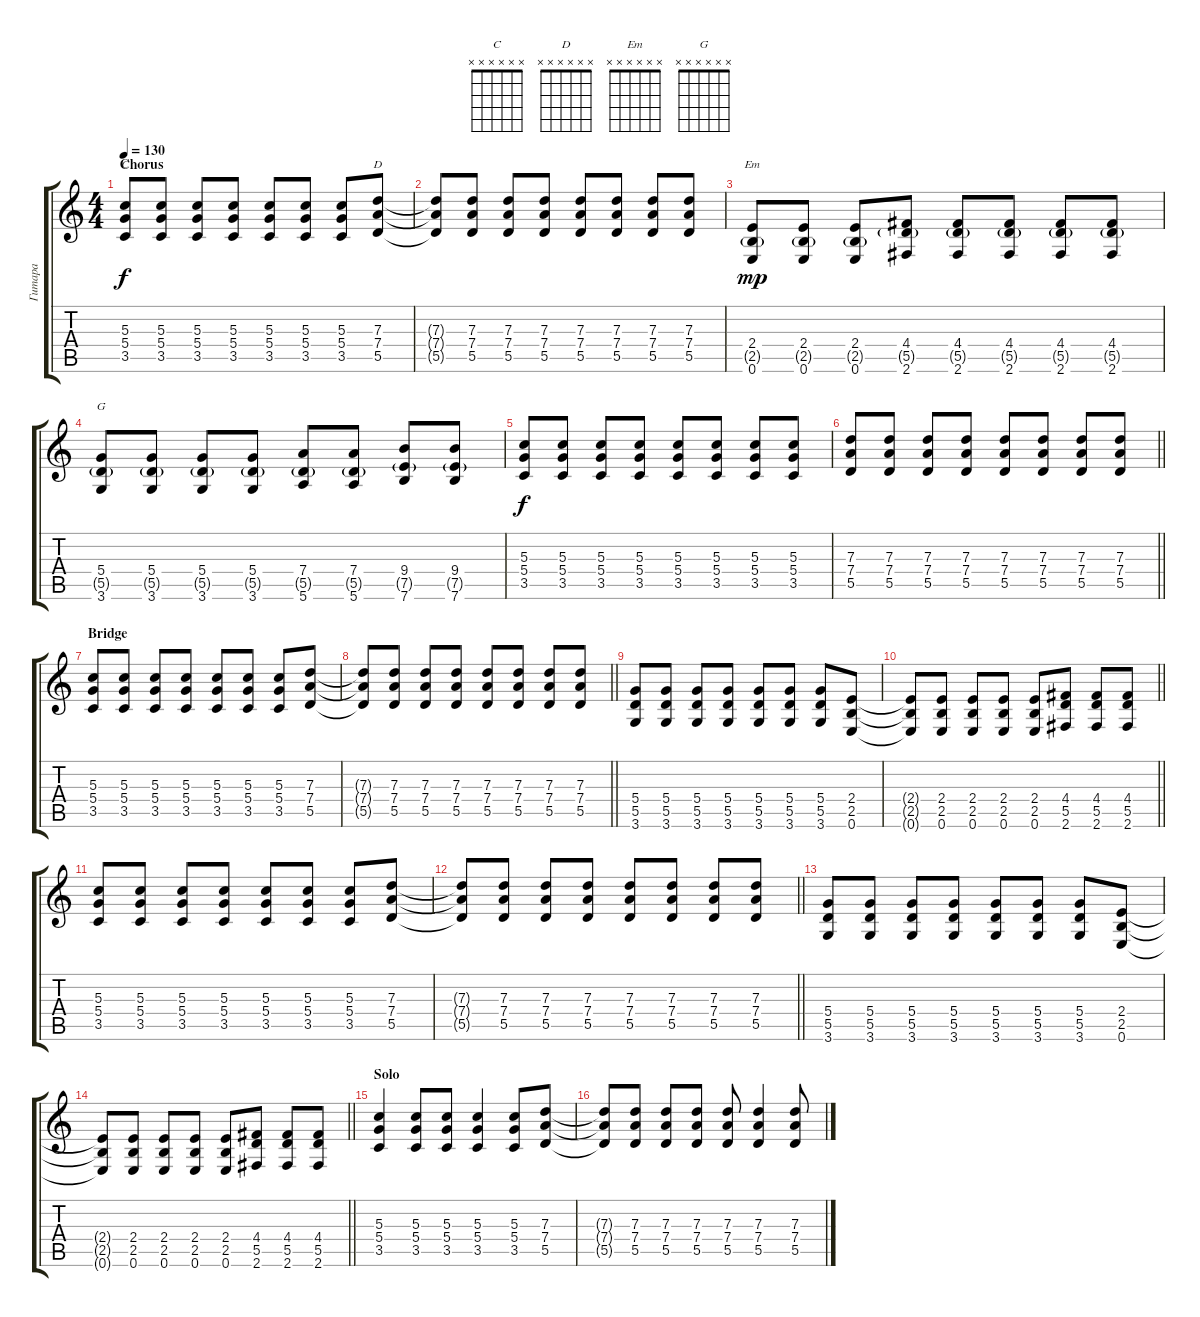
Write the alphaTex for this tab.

\track ("Гитара" "Гитара") {instrument distortionguitar}
\staff {score tabs}
\tuning (E4 B3 G3 D3 A2 E2) {hide}
\chord ("C" x x x x x x)
\chord ("D" x x x x x x)
\chord ("Em" x x x x x x)
\chord ("G" x x x x x x)
\ts (4 4)
\section ("" "Chorus")
\tempo 130
\clef g2
\ks c
(5.3 5.4 3.5).8{ch "C" dy f} (5.3 5.4 3.5).8 (5.3 5.4 3.5).8 (5.3 5.4 3.5).8 (5.3 5.4 3.5).8 (5.3 5.4 3.5).8 (5.3 5.4 3.5).8 (7.3 7.4 5.5).8{ch "D"} |
(7.3{t} 7.4{t} 5.5{t}).8 (7.3 7.4 5.5).8 (7.3 7.4 5.5).8 (7.3 7.4 5.5).8 (7.3 7.4 5.5).8 (7.3 7.4 5.5).8 (7.3 7.4 5.5).8 (7.3 7.4 5.5).8 |
(2.4 2.5{g} 0.6).8{ch "Em" dy mp} (2.4 2.5{g} 0.6).8 (2.4 2.5{g} 0.6).8 (4.4 5.5{g} 2.6).8 (4.4 5.5{g} 2.6).8 (4.4 5.5{g} 2.6).8 (4.4 5.5{g} 2.6).8 (4.4 5.5{g} 2.6).8 |
(5.4 5.5{g} 3.6).8{ch "G"} (5.4 5.5{g} 3.6).8 (5.4 5.5{g} 3.6).8 (5.4 5.5{g} 3.6).8 (7.4 5.5{g} 5.6).8 (7.4 5.5{g} 5.6).8 (9.4 7.5{g} 7.6).8 (9.4 7.5{g} 7.6).8 |
(5.3 5.4 3.5).8{dy f} (5.3 5.4 3.5).8 (5.3 5.4 3.5).8 (5.3 5.4 3.5).8 (5.3 5.4 3.5).8 (5.3 5.4 3.5).8 (5.3 5.4 3.5).8 (5.3 5.4 3.5).8 |
\barLineRight lightlight
(7.3 7.4 5.5).8 (7.3 7.4 5.5).8 (7.3 7.4 5.5).8 (7.3 7.4 5.5).8 (7.3 7.4 5.5).8 (7.3 7.4 5.5).8 (7.3 7.4 5.5).8 (7.3 7.4 5.5).8 |
\section ("" "Bridge")
(5.3 5.4 3.5).8 (5.3 5.4 3.5).8 (5.3 5.4 3.5).8 (5.3 5.4 3.5).8 (5.3 5.4 3.5).8 (5.3 5.4 3.5).8 (5.3 5.4 3.5).8 (7.3 7.4 5.5).8 |
\barLineRight lightlight
(7.3{t} 7.4{t} 5.5{t}).8 (7.3 7.4 5.5).8 (7.3 7.4 5.5).8 (7.3 7.4 5.5).8 (7.3 7.4 5.5).8 (7.3 7.4 5.5).8 (7.3 7.4 5.5).8 (7.3 7.4 5.5).8 |
(5.4 5.5 3.6).8 (5.4 5.5 3.6).8 (5.4 5.5 3.6).8 (5.4 5.5 3.6).8 (5.4 5.5 3.6).8 (5.4 5.5 3.6).8 (5.4 5.5 3.6).8 (2.4 2.5 0.6).8 |
\barLineRight lightlight
(2.4{t} 2.5{t} 0.6{t}).8 (2.4 2.5 0.6).8 (2.4 2.5 0.6).8 (2.4 2.5 0.6).8 (2.4 2.5 0.6).8 (4.4 5.5 2.6).8 (4.4 5.5 2.6).8 (4.4 5.5 2.6).8 |
(5.3 5.4 3.5).8 (5.3 5.4 3.5).8 (5.3 5.4 3.5).8 (5.3 5.4 3.5).8 (5.3 5.4 3.5).8 (5.3 5.4 3.5).8 (5.3 5.4 3.5).8 (7.3 7.4 5.5).8 |
\barLineRight lightlight
(7.3{t} 7.4{t} 5.5{t}).8 (7.3 7.4 5.5).8 (7.3 7.4 5.5).8 (7.3 7.4 5.5).8 (7.3 7.4 5.5).8 (7.3 7.4 5.5).8 (7.3 7.4 5.5).8 (7.3 7.4 5.5).8 |
(5.4 5.5 3.6).8 (5.4 5.5 3.6).8 (5.4 5.5 3.6).8 (5.4 5.5 3.6).8 (5.4 5.5 3.6).8 (5.4 5.5 3.6).8 (5.4 5.5 3.6).8 (2.4 2.5 0.6).8 |
\barLineRight lightlight
(2.4{t} 2.5{t} 0.6{t}).8 (2.4 2.5 0.6).8 (2.4 2.5 0.6).8 (2.4 2.5 0.6).8 (2.4 2.5 0.6).8 (4.4 5.5 2.6).8 (4.4 5.5 2.6).8 (4.4 5.5 2.6).8 |
\section ("" "Solo")
(5.3 5.4 3.5).4 (5.3 5.4 3.5).8 (5.3 5.4 3.5).8 (5.3 5.4 3.5).4 (5.3 5.4 3.5).8 (7.3 7.4 5.5).8 |
(7.3{t} 7.4{t} 5.5{t}).8 (7.3 7.4 5.5).8 (7.3 7.4 5.5).8 (7.3 7.4 5.5).8 (7.3 7.4 5.5).8 (7.3 7.4 5.5).4 (7.3 7.4 5.5).8
